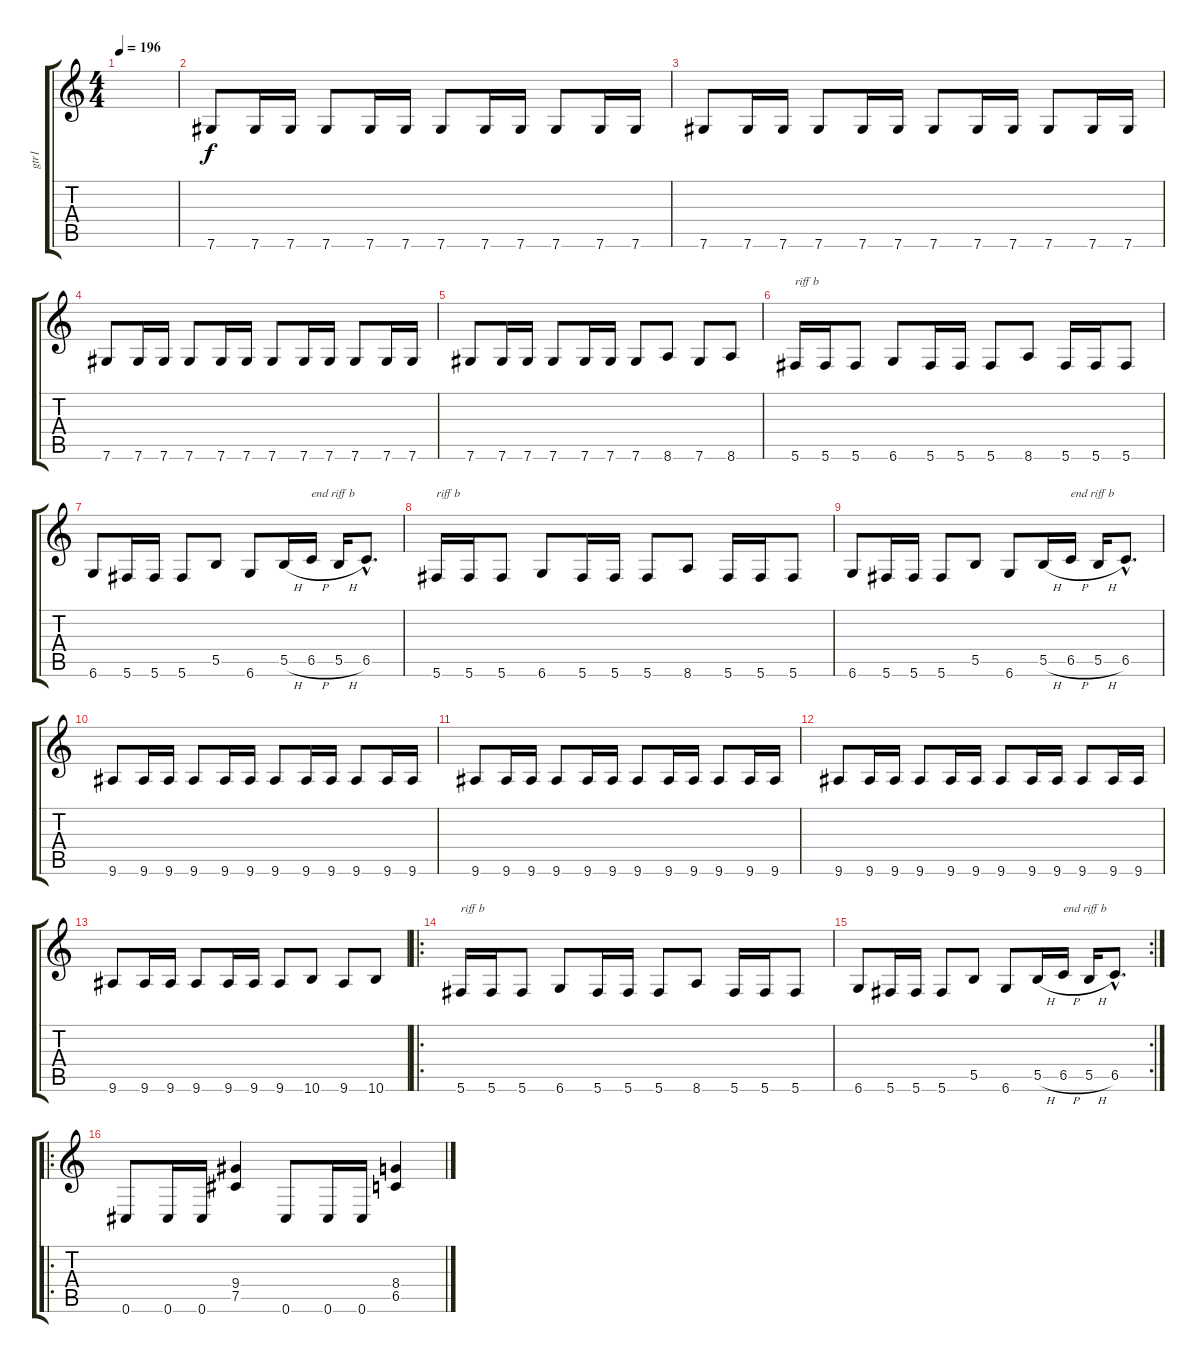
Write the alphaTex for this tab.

\track ("gtr1" "gtr1") {instrument distortionguitar}
\staff {score tabs}
\tuning (Db4 Ab3 E3 B2 Gb2 Db2) {hide}
\ts (4 4)
\tempo 196
\clef g2
\ks c
|
7.6.8 7.6.16 7.6.16 7.6.8 7.6.16 7.6.16 7.6.8 7.6.16 7.6.16 7.6.8 7.6.16 7.6.16 |
7.6.8 7.6.16 7.6.16 7.6.8 7.6.16 7.6.16 7.6.8 7.6.16 7.6.16 7.6.8 7.6.16 7.6.16 |
7.6.8 7.6.16 7.6.16 7.6.8 7.6.16 7.6.16 7.6.8 7.6.16 7.6.16 7.6.8 7.6.16 7.6.16 |
7.6.8 7.6.16 7.6.16 7.6.8 7.6.16 7.6.16 7.6.8 8.6.8 7.6.8 8.6.8 |
5.6.16{txt "riff b"} 5.6.16 5.6.8 6.6.8 5.6.16 5.6.16 5.6.8 8.6.8 5.6.16 5.6.16 5.6.8 |
6.6.8 5.6.16 5.6.16 5.6.8 5.5.8 6.6.8 5.5{h}.16 6.5{h}.16{txt "end riff b"} 5.5{h}.16 6.5{hac}.8{d} |
5.6.16{txt "riff b"} 5.6.16 5.6.8 6.6.8 5.6.16 5.6.16 5.6.8 8.6.8 5.6.16 5.6.16 5.6.8 |
6.6.8 5.6.16 5.6.16 5.6.8 5.5.8 6.6.8 5.5{h}.16 6.5{h}.16{txt "end riff b"} 5.5{h}.16 6.5{hac}.8{d} |
9.6.8 9.6.16 9.6.16 9.6.8 9.6.16 9.6.16 9.6.8 9.6.16 9.6.16 9.6.8 9.6.16 9.6.16 |
9.6.8 9.6.16 9.6.16 9.6.8 9.6.16 9.6.16 9.6.8 9.6.16 9.6.16 9.6.8 9.6.16 9.6.16 |
9.6.8 9.6.16 9.6.16 9.6.8 9.6.16 9.6.16 9.6.8 9.6.16 9.6.16 9.6.8 9.6.16 9.6.16 |
9.6.8 9.6.16 9.6.16 9.6.8 9.6.16 9.6.16 9.6.8 10.6.8 9.6.8 10.6.8 |
\ro
5.6.16{txt "riff b"} 5.6.16 5.6.8 6.6.8 5.6.16 5.6.16 5.6.8 8.6.8 5.6.16 5.6.16 5.6.8 |
\rc 2
6.6.8 5.6.16 5.6.16 5.6.8 5.5.8 6.6.8 5.5{h}.16 6.5{h}.16{txt "end riff b"} 5.5{h}.16 6.5{hac}.8{d} |
\ro
0.6.8 0.6.16 0.6.16 (9.4 7.5).4 0.6.8 0.6.16 0.6.16 (8.4 6.5).4
